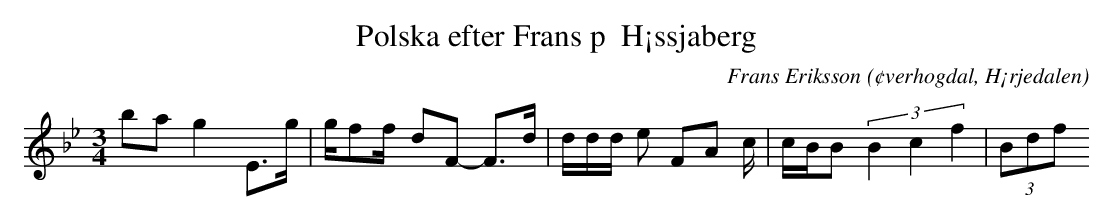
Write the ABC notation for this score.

X:1
T:Polska efter Frans p  H¡ssjaberg
O:¢verhogdal, H¡rjedalen
M:3/4
C:Frans Eriksson
K:Bb
ba g2 E>g |g/ff/- dF- F>d|d/d/d/ e4/3 F4/3A4/3 c/| c/B/B (3B2c2f2|-(3Bdf
